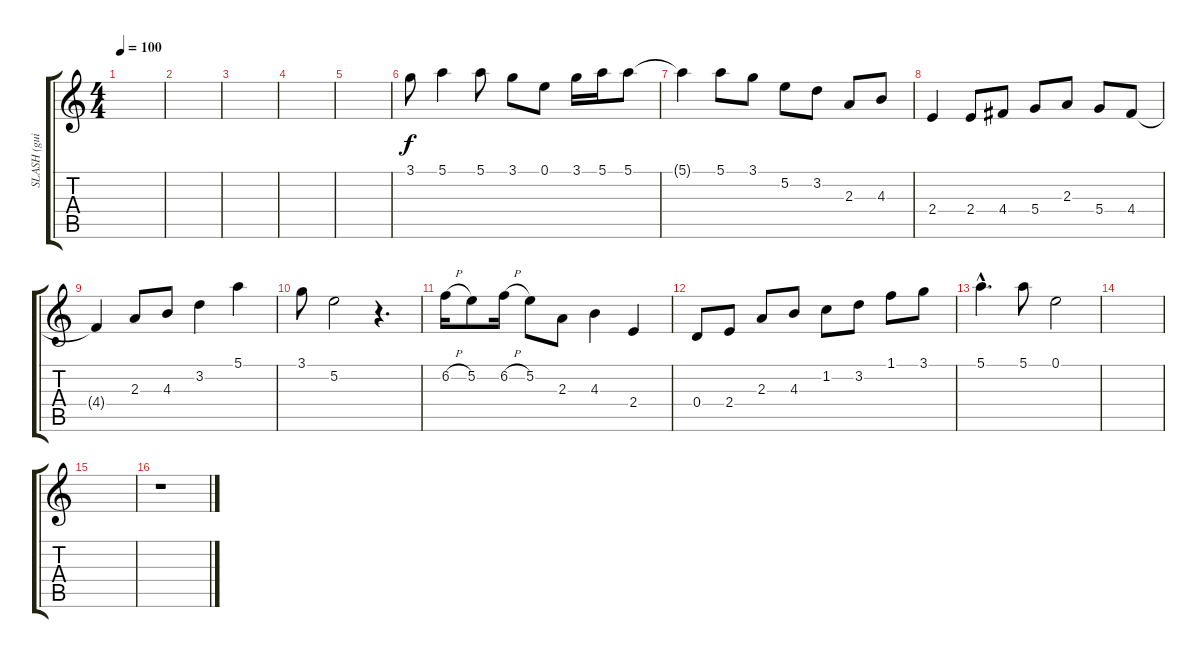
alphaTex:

\track ("SLASH (guitarra)" "SLASH (gui") {instrument acousticguitarsteel}
\staff {score tabs}
\tuning (E4 B3 G3 D3 A2 E2) {hide}
\ts (4 4)
\tempo 100
\clef g2
\ks c
|
|
|
|
|
3.1.8 5.1.4 5.1.8 3.1.8 0.1.8 3.1.16 5.1.16 5.1.8 |
5.1{t}.4 5.1.8 3.1.8 5.2.8 3.2.8 2.3.8 4.3.8 |
2.4.4 2.4.8 4.4.8 5.4.8 2.3.8 5.4.8 4.4.8 |
4.4{t}.4 2.3.8 4.3.8 3.2.4 5.1.4 |
3.1.8 5.2.2 r.4{d} |
6.2{h}.16 5.2.8 6.2{h}.16 5.2.8 2.3.8 4.3.4 2.4.4 |
0.4.8 2.4.8 2.3.8 4.3.8 1.2.8 3.2.8 1.1.8 3.1.8 |
5.1{hac}.4{d} 5.1.8 0.1.2 |
|
|
r.1
